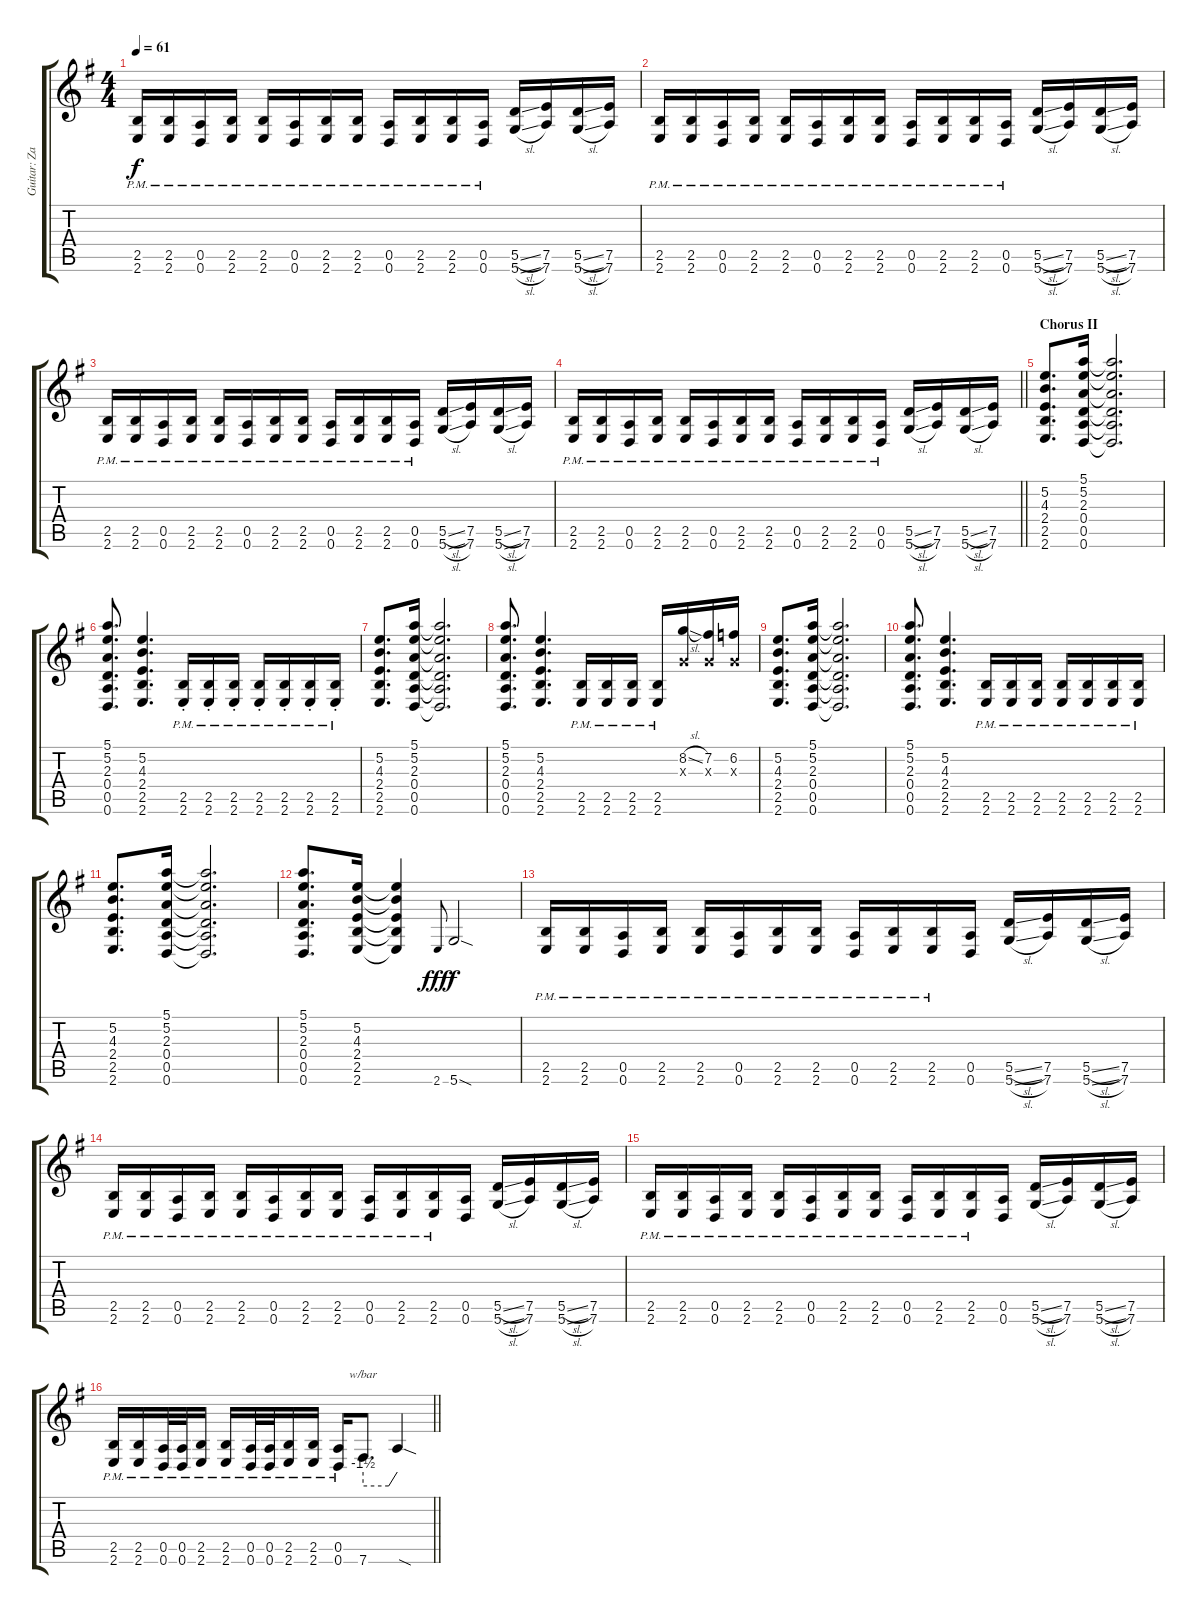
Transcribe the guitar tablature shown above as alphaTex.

\track ("Guitar: Zakk" "Guitar: Za") {instrument distortionguitar}
\staff {score tabs}
\tuning (E4 B3 G3 D3 A2 D2) {hide}
\ts (4 4)
\tempo 61
\clef g2
\ks g
(2.5{pm} 2.6{pm}).16{dy f} (2.5{pm} 2.6{pm}).16 (0.5{pm} 0.6{pm}).16 (2.5{pm} 2.6{pm}).16 (2.5{pm} 2.6{pm}).16 (0.5{pm} 0.6{pm}).16 (2.5{pm} 2.6{pm}).16 (2.5{pm} 2.6{pm}).16 (0.5{pm} 0.6{pm}).16 (2.5{pm} 2.6{pm}).16 (2.5{pm} 2.6{pm}).16 (0.5{pm} 0.6{pm}).16 (5.5{sl} 5.6{sl}).16 (7.5 7.6).16 (5.5{sl} 5.6{sl}).16 (7.5 7.6).16 |
(2.5{pm} 2.6{pm}).16 (2.5{pm} 2.6{pm}).16 (0.5{pm} 0.6{pm}).16 (2.5{pm} 2.6{pm}).16 (2.5{pm} 2.6{pm}).16 (0.5{pm} 0.6{pm}).16 (2.5{pm} 2.6{pm}).16 (2.5{pm} 2.6{pm}).16 (0.5{pm} 0.6{pm}).16 (2.5{pm} 2.6{pm}).16 (2.5{pm} 2.6{pm}).16 (0.5{pm} 0.6{pm}).16 (5.5{sl} 5.6{sl}).16 (7.5 7.6).16 (5.5{sl} 5.6{sl}).16 (7.5 7.6).16 |
(2.5{pm} 2.6{pm}).16 (2.5{pm} 2.6{pm}).16 (0.5{pm} 0.6{pm}).16 (2.5{pm} 2.6{pm}).16 (2.5{pm} 2.6{pm}).16 (0.5{pm} 0.6{pm}).16 (2.5{pm} 2.6{pm}).16 (2.5{pm} 2.6{pm}).16 (0.5{pm} 0.6{pm}).16 (2.5{pm} 2.6{pm}).16 (2.5{pm} 2.6{pm}).16 (0.5{pm} 0.6{pm}).16 (5.5{sl} 5.6{sl}).16 (7.5 7.6).16 (5.5{sl} 5.6{sl}).16 (7.5 7.6).16 |
\barLineRight lightlight
(2.5{pm} 2.6{pm}).16 (2.5{pm} 2.6{pm}).16 (0.5{pm} 0.6{pm}).16 (2.5{pm} 2.6{pm}).16 (2.5{pm} 2.6{pm}).16 (0.5{pm} 0.6{pm}).16 (2.5{pm} 2.6{pm}).16 (2.5{pm} 2.6{pm}).16 (0.5{pm} 0.6{pm}).16 (2.5{pm} 2.6{pm}).16 (2.5{pm} 2.6{pm}).16 (0.5{pm} 0.6{pm}).16 (5.5{sl} 5.6{sl}).16 (7.5 7.6).16 (5.5{sl} 5.6{sl}).16 (7.5 7.6).16 |
\section ("" "Chorus II")
(5.2 4.3 2.4 2.5 2.6).8{d} (5.1 5.2 2.3 0.4 0.5 0.6).16 (5.1{t} 5.2{t} 2.3{t} 0.4{t} 0.5{t} 0.6{t}).2{d} |
(5.1 5.2 2.3 0.4 0.5 0.6).8{d} (5.2 4.3 2.4 2.5 2.6).4{d} (2.5{pm st} 2.6{pm st}).16 (2.5{pm st} 2.6{pm st}).16 (2.5{pm st} 2.6{pm st}).16 (2.5{pm st} 2.6{pm st}).16 (2.5{pm st} 2.6{pm st}).16 (2.5{pm st} 2.6{pm st}).16 (2.5{pm st} 2.6{pm st}).16 |
(5.2 4.3 2.4 2.5 2.6).8{d} (5.1 5.2 2.3 0.4 0.5 0.6).16 (5.1{t} 5.2{t} 2.3{t} 0.4{t} 0.5{t} 0.6{t}).2{d} |
(5.1 5.2 2.3 0.4 0.5 0.6).8{d} (5.2 4.3 2.4 2.5 2.6).4{d} (2.5{pm} 2.6).16 (2.5{pm} 2.6).16 (2.5{pm} 2.6).16 (2.5{pm} 2.6).16 (8.2{sl} 0.3{x}).16 (7.2 0.3{x}).16 (6.2 0.3{x}).16 |
(5.2 4.3 2.4 2.5 2.6).8{d} (5.1 5.2 2.3 0.4 0.5 0.6).16 (5.1{t} 5.2{t} 2.3{t} 0.4{t} 0.5{t} 0.6{t}).2{d} |
(5.1 5.2 2.3 0.4 0.5 0.6).8{d} (5.2 4.3 2.4 2.5 2.6).4{d} (2.5{pm} 2.6).16 (2.5{pm} 2.6).16 (2.5{pm} 2.6).16 (2.5{pm} 2.6).16 (2.5{pm} 2.6).16 (2.5{pm} 2.6).16 (2.5{pm} 2.6).16 |
(5.2 4.3 2.4 2.5 2.6).8{d} (5.1 5.2 2.3 0.4 0.5 0.6).16 (5.1{t} 5.2{t} 2.3{t} 0.4{t} 0.5{t} 0.6{t}).2{d} |
(5.1 5.2 2.3 0.4 0.5 0.6).8{d} (5.2 4.3 2.4 2.5 2.6).16 (5.2{t} 4.3{t} 2.4{t} 2.5{t} 2.6{t}).4 2.6.8{gr onbeat dy fff} 5.6{sod}.2{dy f} |
(2.5{pm} 2.6{pm}).16 (2.5{pm} 2.6{pm}).16 (0.5{pm} 0.6{pm}).16 (2.5{pm} 2.6{pm}).16 (2.5{pm} 2.6{pm}).16 (0.5{pm} 0.6{pm}).16 (2.5{pm} 2.6{pm}).16 (2.5{pm} 2.6{pm}).16 (0.5{pm} 0.6{pm}).16 (2.5{pm} 2.6{pm}).16 (2.5{pm} 2.6{pm}).16 (0.5 0.6).16 (5.5{sl} 5.6{sl}).16 (7.5 7.6).16 (5.5{sl} 5.6{sl}).16 (7.5 7.6).16 |
(2.5{pm} 2.6{pm}).16 (2.5{pm} 2.6{pm}).16 (0.5{pm} 0.6{pm}).16 (2.5{pm} 2.6{pm}).16 (2.5{pm} 2.6{pm}).16 (0.5{pm} 0.6{pm}).16 (2.5{pm} 2.6{pm}).16 (2.5{pm} 2.6{pm}).16 (0.5{pm} 0.6{pm}).16 (2.5{pm} 2.6{pm}).16 (2.5{pm} 2.6{pm}).16 (0.5 0.6).16 (5.5{sl} 5.6{sl}).16 (7.5 7.6).16 (5.5{sl} 5.6{sl}).16 (7.5 7.6).16 |
(2.5{pm} 2.6{pm}).16 (2.5{pm} 2.6{pm}).16 (0.5{pm} 0.6{pm}).16 (2.5{pm} 2.6{pm}).16 (2.5{pm} 2.6{pm}).16 (0.5{pm} 0.6{pm}).16 (2.5{pm} 2.6{pm}).16 (2.5{pm} 2.6{pm}).16 (0.5{pm} 0.6{pm}).16 (2.5{pm} 2.6{pm}).16 (2.5{pm} 2.6{pm}).16 (0.5 0.6).16 (5.5{sl} 5.6{sl}).16 (7.5 7.6).16 (5.5{sl} 5.6{sl}).16 (7.5 7.6).16 |
\barLineRight lightlight
(2.5{pm} 2.6{pm}).16 (2.5{pm} 2.6{pm}).16 (0.5{pm} 0.6{pm}).32 (0.5{pm} 0.6{pm}).32 (2.5{pm} 2.6{pm}).16 (2.5{pm} 2.6{pm}).16 (0.5{pm} 0.6{pm}).32 (0.5{pm} 0.6{pm}).32 (2.5{pm} 2.6{pm}).16 (2.5{pm} 2.6{pm}).16 (0.5{pm} 0.6{pm}).16 7.6.8{d tbe (custom default 0 -6 45 -6 60 0)} 7.6{sod t}.4
